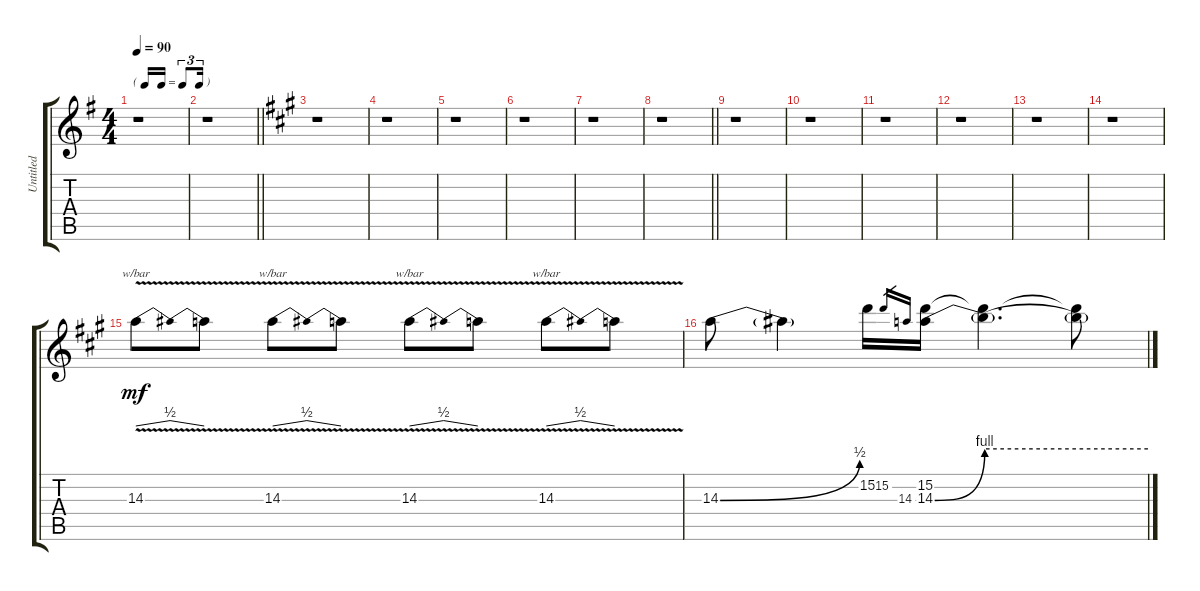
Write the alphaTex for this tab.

\track ("Untitled" "Untitled") {instrument distortionguitar}
\staff {score tabs}
\tuning (E4 B3 G3 D3 A2 E2) {hide}
\ts (4 4)
\tf triplet16th
\tempo 90
\clef g2
\ks g
r.1{dy mf} |
\barLineRight lightlight
r.1 |
\ks a
r.1 |
r.1 |
r.1 |
r.1 |
r.1 |
\barLineRight lightlight
r.1 |
r.1 |
r.1 |
r.1 |
r.1 |
r.1 |
r.1 |
14.3{v}.8{tbe (dip default 0 0 30 2 60 0)} 14.3{t}.8 14.3{v}.8{tbe (dip default 0 0 30 2 60 0)} 14.3{t}.8 14.3{v}.8{tbe (dip default 0 0 30 2 60 0)} 14.3{t}.8 14.3{v}.8{tbe (dip default 0 0 30 2 60 0)} 14.3{t}.8 |
14.3{be (bend 0 0 60 2)}.8 14.3{t}.4 15.2.16 15.2.16{gr} 14.3.16{gr} (15.2 14.3{be (bend 0 0 60 4)}).16 (15.2{t} 14.3{be (hold 0 4 60 4) t}).4{d} (15.2{t} 14.3{t}).8
